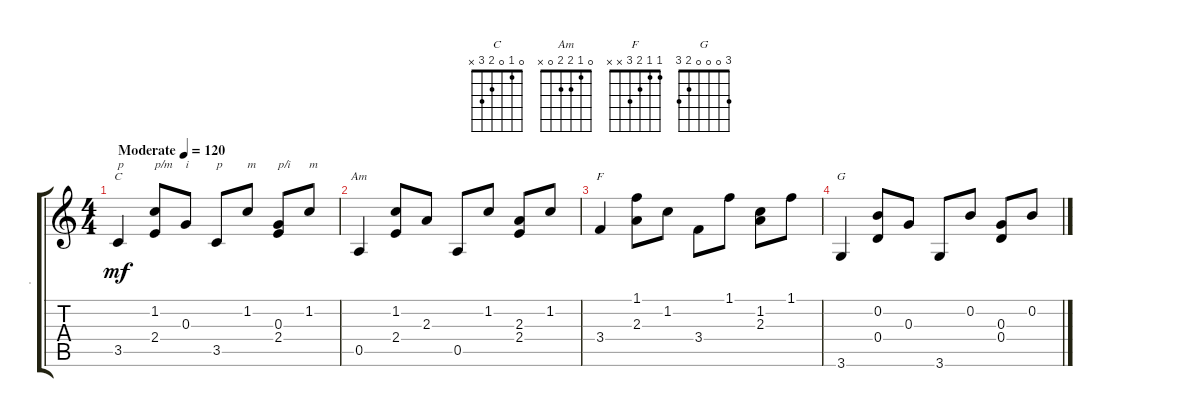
\track ("." ".") {instrument acousticguitarnylon}
\staff {score tabs}
\tuning (E4 B3 G3 D3 A2 E2) {hide}
\chord ("C" 0 1 0 2 3 x)
\chord ("Am" 0 1 2 2 0 x)
\chord ("F" 1 1 2 3 x x)
\chord ("G" 3 0 0 0 2 3)
\ts (4 4)
\tempo (120 "Moderate")
\clef g2
\ks c
3.5.4{ch "C" txt "p" dy mf instrument acousticguitarnylon} (1.2 2.4).8{txt "p/m"} 0.3.8{txt "i"} 3.5.8{txt "p"} 1.2.8{txt "m"} (0.3 2.4).8{txt "p/i"} 1.2.8{txt "m"} |
0.5.4{ch "Am"} (1.2 2.4).8 2.3.8 0.5.8 1.2.8 (2.3 2.4).8 1.2.8 |
3.4.4{ch "F"} (1.1 2.3).8 1.2.8 3.4.8 1.1.8 (1.2 2.3).8 1.1.8 |
3.6.4{ch "G"} (0.2 0.4).8 0.3.8 3.6.8 0.2.8 (0.3 0.4).8 0.2.8
